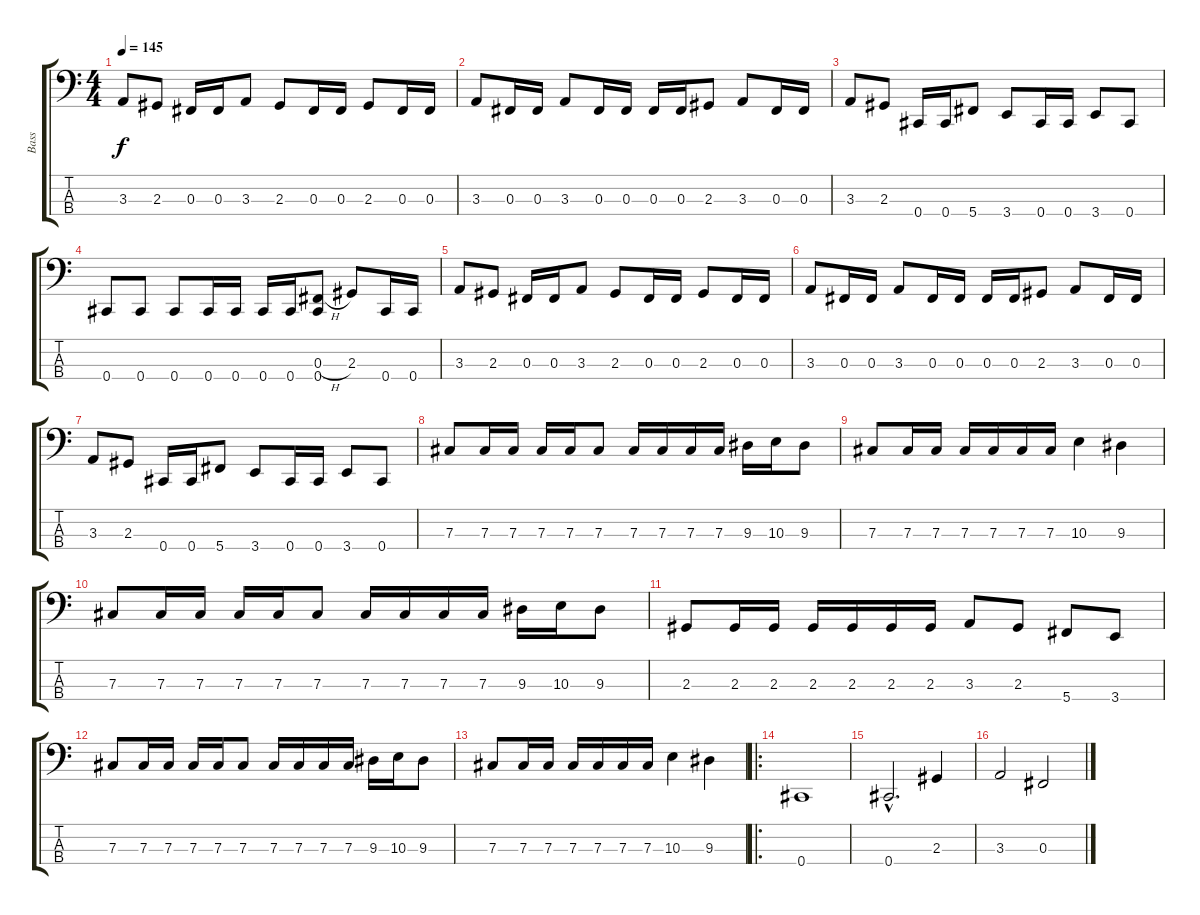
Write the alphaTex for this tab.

\track ("Bass" "Bass") {instrument electricbassfinger}
\staff {score tabs}
\tuning (E2 B1 Gb1 Db1) {hide}
\ts (4 4)
\tempo 145
\clef f4
\ks c
3.3.8{dy f} 2.3.8 0.3.16 0.3.16 3.3.8 2.3.8 0.3.16 0.3.16 2.3.8 0.3.16 0.3.16 |
3.3.8 0.3.16 0.3.16 3.3.8 0.3.16 0.3.16 0.3.16 0.3.16 2.3.8 3.3.8 0.3.16 0.3.16 |
3.3.8 2.3.8 0.4.16 0.4.16 5.4.8 3.4.8 0.4.16 0.4.16 3.4.8 0.4.8 |
0.4.8 0.4.8 0.4.8 0.4.16 0.4.16 0.4.16 0.4.16 (0.3{h} 0.4).8 2.3.8 0.4.16 0.4.16 |
3.3.8 2.3.8 0.3.16 0.3.16 3.3.8 2.3.8 0.3.16 0.3.16 2.3.8 0.3.16 0.3.16 |
3.3.8 0.3.16 0.3.16 3.3.8 0.3.16 0.3.16 0.3.16 0.3.16 2.3.8 3.3.8 0.3.16 0.3.16 |
3.3.8 2.3.8 0.4.16 0.4.16 5.4.8 3.4.8 0.4.16 0.4.16 3.4.8 0.4.8 |
7.3.8 7.3.16 7.3.16 7.3.16 7.3.16 7.3.8 7.3.16 7.3.16 7.3.16 7.3.16 9.3.16 10.3.16 9.3.8 |
7.3.8 7.3.16 7.3.16 7.3.16 7.3.16 7.3.16 7.3.16 10.3.4 9.3.4 |
7.3.8 7.3.16 7.3.16 7.3.16 7.3.16 7.3.8 7.3.16 7.3.16 7.3.16 7.3.16 9.3.16 10.3.16 9.3.8 |
2.3.8 2.3.16 2.3.16 2.3.16 2.3.16 2.3.16 2.3.16 3.3.8 2.3.8 5.4.8 3.4.8 |
7.3.8 7.3.16 7.3.16 7.3.16 7.3.16 7.3.8 7.3.16 7.3.16 7.3.16 7.3.16 9.3.16 10.3.16 9.3.8 |
7.3.8 7.3.16 7.3.16 7.3.16 7.3.16 7.3.16 7.3.16 10.3.4 9.3.4 |
\ro
0.4.1 |
0.4{hac}.2{d} 2.3.4 |
3.3.2 0.3.2
